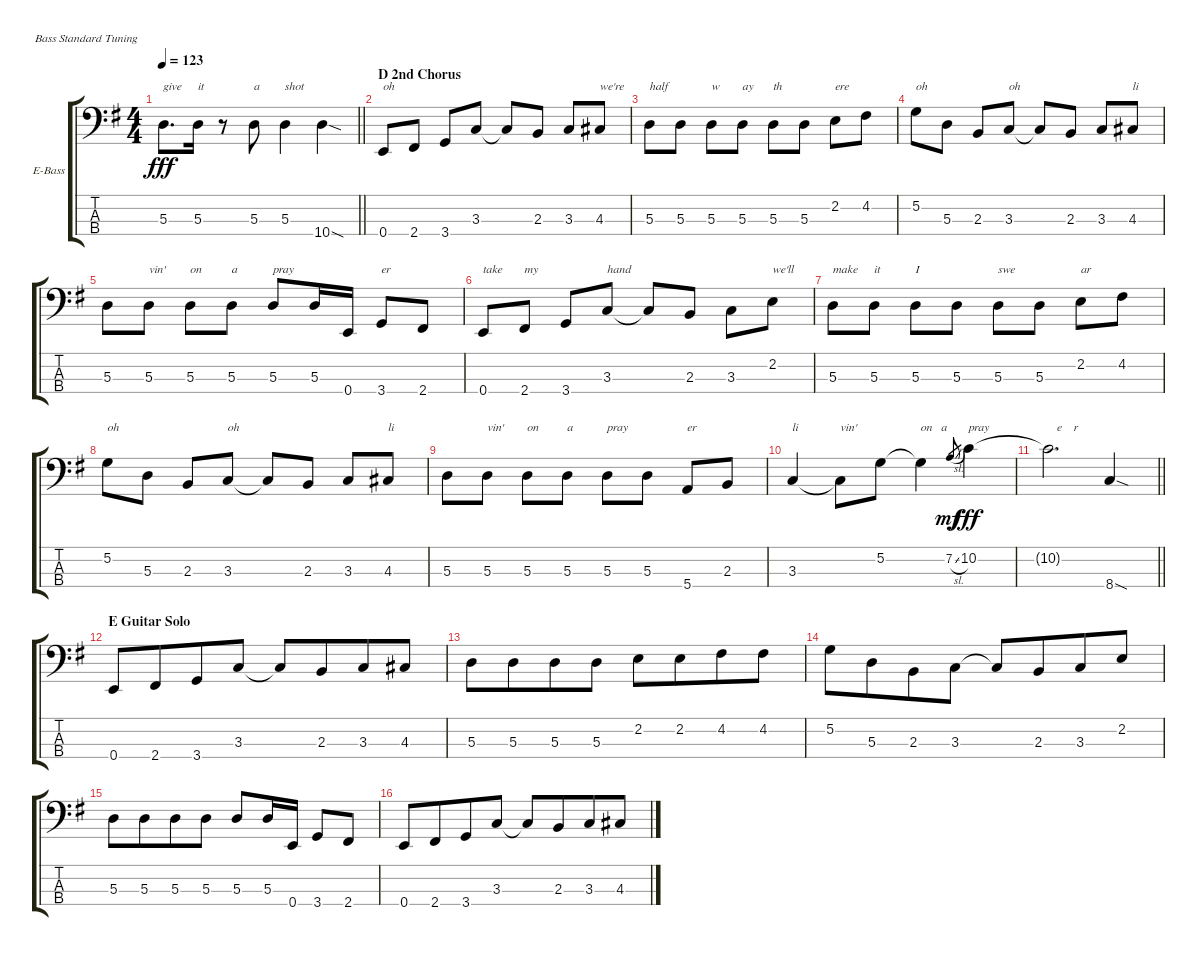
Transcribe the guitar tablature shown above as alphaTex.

\bracketExtendMode groupsimilarinstruments
\firstSystemTrackNameOrientation horizontal
\otherSystemsTrackNameOrientation horizontal
\track ("bass" "E-Bass") {instrument electricbasspick}
\staff {score tabs}
\tuning (G2 D2 A1 E1)
\ts (4 4)
\tempo 123
\clef f4
\barLineRight lightlight
\ks g
5.3.8{d txt "give" dy fff} 5.3.16{txt "it"} r.8 5.3.8{txt "a"} 5.3.4{txt "shot"} 10.4{sod}.4 |
\section ("" "D 2nd Chorus")
0.4.8{txt "oh"} 2.4.8 3.4.8 3.3.8 3.3{t}.8 2.3.8 3.3.8 4.3.8{txt "we're"} |
5.3.8{txt "half"} 5.3.8 5.3.8{txt "w"} 5.3.8{txt "ay"} 5.3.8{txt "th"} 5.3.8 2.2.8{txt "ere"} 4.2.8 |
5.2.8{txt "oh"} 5.3.8 2.3.8 3.3.8{txt "oh"} 3.3{t}.8 2.3.8 3.3.8 4.3.8{txt "li"} |
5.3.8 5.3.8{txt "vin'"} 5.3.8{txt "on"} 5.3.8{txt "a"} 5.3.8{txt "pray"} 5.3.16 0.4.16 3.4.8{txt "er"} 2.4.8 |
0.4.8{txt "take"} 2.4.8{txt "my"} 3.4.8 3.3.8{txt "hand"} 3.3{t}.8 2.3.8 3.3.8 2.2.8{txt "we'll"} |
5.3.8{txt "make"} 5.3.8{txt "it"} 5.3.8{txt "I"} 5.3.8 5.3.8{txt "swe"} 5.3.8 2.2.8{txt "ar"} 4.2.8 |
5.2.8{txt "oh"} 5.3.8 2.3.8 3.3.8{txt "oh"} 3.3{t}.8 2.3.8 3.3.8 4.3.8{txt "li"} |
5.3.8 5.3.8{txt "vin'"} 5.3.8{txt "on"} 5.3.8{txt "a"} 5.3.8{txt "pray"} 5.3.8 5.4.8{txt "er"} 2.3.8 |
3.3.4{txt "li"} 3.3{t}.8{txt "vin'"} 5.2.8 5.2{t}.4{txt "on   a"} 7.2{sl}.8{gr dy mf} 10.2.4{txt "pray" dy fff} |
\barLineRight lightlight
10.2{t}.2{d txt "   e    r"} 8.4{sod}.4 |
\section ("" "E Guitar Solo")
0.4.8 2.4.8{beam merge} 3.4.8 3.3.8 3.3{t}.8 2.3.8{beam merge} 3.3.8 4.3.8 |
5.3.8 5.3.8{beam merge} 5.3.8 5.3.8 2.2.8 2.2.8{beam merge} 4.2.8 4.2.8 |
5.2.8 5.3.8{beam merge} 2.3.8 3.3.8 3.3{t}.8 2.3.8{beam merge} 3.3.8 2.2.8 |
5.3.8 5.3.8{beam merge} 5.3.8 5.3.8 5.3.8 5.3.16 0.4.16 3.4.8 2.4.8 |
0.4.8 2.4.8{beam merge} 3.4.8 3.3.8 3.3{t}.8 2.3.8{beam merge} 3.3.8 4.3.8
